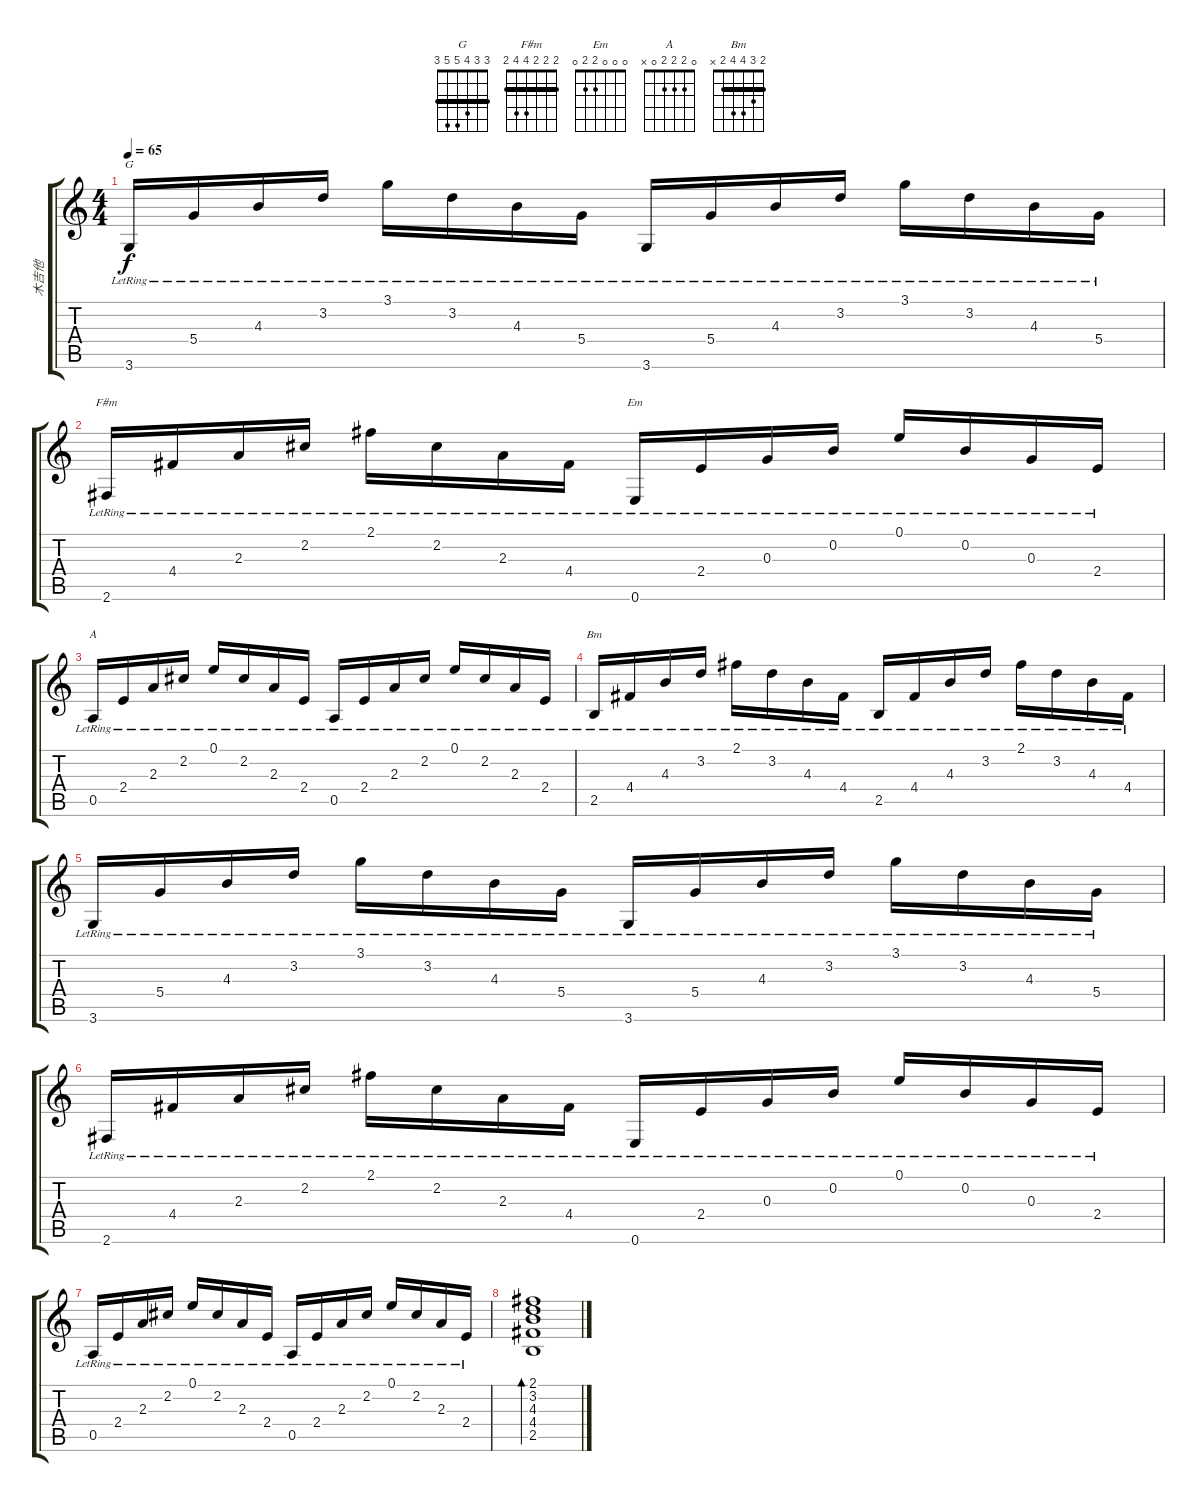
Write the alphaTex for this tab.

\track ("木吉他" "木吉他") {instrument acousticguitarsteel}
\staff {score tabs}
\tuning (E4 B3 G3 D3 A2 E2) {hide}
\chord ("G" 3 3 4 5 5 3) {barre 3}
\chord ("F#m" 2 2 2 4 4 2) {barre 2}
\chord ("Em" 0 0 0 2 2 0)
\chord ("A" 0 2 2 2 0 x)
\chord ("Bm" 2 3 4 4 2 x) {barre 2}
\ts (4 4)
\tempo 65
\clef g2
\ks c
3.6{lr}.16{ch "G" dy f} 5.4{lr}.16 4.3{lr}.16 3.2{lr}.16 3.1{lr}.16 3.2{lr}.16 4.3{lr}.16 5.4{lr}.16 3.6{lr}.16 5.4{lr}.16 4.3{lr}.16 3.2{lr}.16 3.1{lr}.16 3.2{lr}.16 4.3{lr}.16 5.4{lr}.16 |
2.6{lr}.16{ch "F#m"} 4.4{lr}.16 2.3{lr}.16 2.2{lr}.16 2.1{lr}.16 2.2{lr}.16 2.3{lr}.16 4.4{lr}.16 0.6{lr}.16{ch "Em"} 2.4{lr}.16 0.3{lr}.16 0.2{lr}.16 0.1{lr}.16 0.2{lr}.16 0.3{lr}.16 2.4{lr}.16 |
0.5{lr}.16{ch "A"} 2.4{lr}.16 2.3{lr}.16 2.2{lr}.16 0.1{lr}.16 2.2{lr}.16 2.3{lr}.16 2.4{lr}.16 0.5{lr}.16 2.4{lr}.16 2.3{lr}.16 2.2{lr}.16 0.1{lr}.16 2.2{lr}.16 2.3{lr}.16 2.4{lr}.16 |
2.5{lr}.16{ch "Bm"} 4.4{lr}.16 4.3{lr}.16 3.2{lr}.16 2.1{lr}.16 3.2{lr}.16 4.3{lr}.16 4.4{lr}.16 2.5{lr}.16 4.4{lr}.16 4.3{lr}.16 3.2{lr}.16 2.1{lr}.16 3.2{lr}.16 4.3{lr}.16 4.4{lr}.16 |
3.6{lr}.16 5.4{lr}.16 4.3{lr}.16 3.2{lr}.16 3.1{lr}.16 3.2{lr}.16 4.3{lr}.16 5.4{lr}.16 3.6{lr}.16 5.4{lr}.16 4.3{lr}.16 3.2{lr}.16 3.1{lr}.16 3.2{lr}.16 4.3{lr}.16 5.4{lr}.16 |
2.6{lr}.16 4.4{lr}.16 2.3{lr}.16 2.2{lr}.16 2.1{lr}.16 2.2{lr}.16 2.3{lr}.16 4.4{lr}.16 0.6{lr}.16 2.4{lr}.16 0.3{lr}.16 0.2{lr}.16 0.1{lr}.16 0.2{lr}.16 0.3{lr}.16 2.4{lr}.16 |
0.5{lr}.16 2.4{lr}.16 2.3{lr}.16 2.2{lr}.16 0.1{lr}.16 2.2{lr}.16 2.3{lr}.16 2.4{lr}.16 0.5{lr}.16 2.4{lr}.16 2.3{lr}.16 2.2{lr}.16 0.1{lr}.16 2.2{lr}.16 2.3{lr}.16 2.4{lr}.16 |
(2.1 3.2 4.3 4.4 2.5).1{bd 120}
